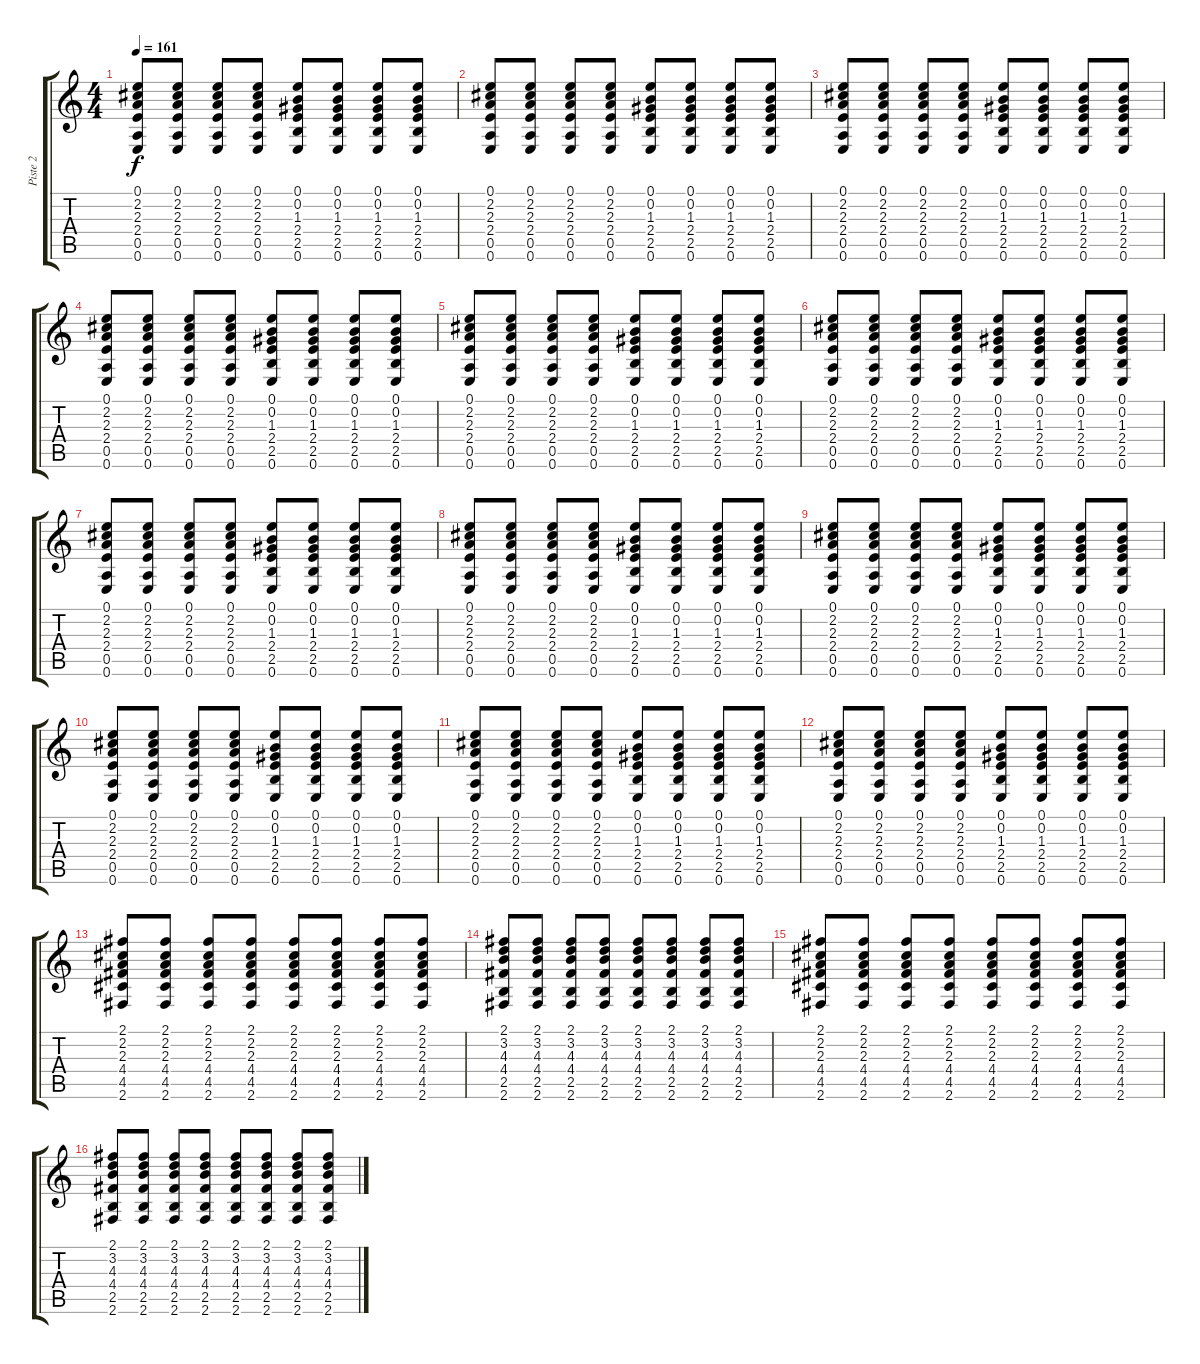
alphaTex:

\track ("Piste 2" "Piste 2") {instrument overdrivenguitar}
\staff {score tabs}
\tuning (E4 B3 G3 D3 A2 E2) {hide}
\ts (4 4)
\tempo 161
\clef g2
\ks c
(0.1 2.2 2.3 2.4 0.5 0.6).8{dy f} (0.1 2.2 2.3 2.4 0.5 0.6).8 (0.1 2.2 2.3 2.4 0.5 0.6).8 (0.1 2.2 2.3 2.4 0.5 0.6).8 (0.1 0.2 1.3 2.4 2.5 0.6).8 (0.1 0.2 1.3 2.4 2.5 0.6).8 (0.1 0.2 1.3 2.4 2.5 0.6).8 (0.1 0.2 1.3 2.4 2.5 0.6).8 |
(0.1 2.2 2.3 2.4 0.5 0.6).8 (0.1 2.2 2.3 2.4 0.5 0.6).8 (0.1 2.2 2.3 2.4 0.5 0.6).8 (0.1 2.2 2.3 2.4 0.5 0.6).8 (0.1 0.2 1.3 2.4 2.5 0.6).8 (0.1 0.2 1.3 2.4 2.5 0.6).8 (0.1 0.2 1.3 2.4 2.5 0.6).8 (0.1 0.2 1.3 2.4 2.5 0.6).8 |
(0.1 2.2 2.3 2.4 0.5 0.6).8 (0.1 2.2 2.3 2.4 0.5 0.6).8 (0.1 2.2 2.3 2.4 0.5 0.6).8 (0.1 2.2 2.3 2.4 0.5 0.6).8 (0.1 0.2 1.3 2.4 2.5 0.6).8 (0.1 0.2 1.3 2.4 2.5 0.6).8 (0.1 0.2 1.3 2.4 2.5 0.6).8 (0.1 0.2 1.3 2.4 2.5 0.6).8 |
(0.1 2.2 2.3 2.4 0.5 0.6).8 (0.1 2.2 2.3 2.4 0.5 0.6).8 (0.1 2.2 2.3 2.4 0.5 0.6).8 (0.1 2.2 2.3 2.4 0.5 0.6).8 (0.1 0.2 1.3 2.4 2.5 0.6).8 (0.1 0.2 1.3 2.4 2.5 0.6).8 (0.1 0.2 1.3 2.4 2.5 0.6).8 (0.1 0.2 1.3 2.4 2.5 0.6).8 |
(0.1 2.2 2.3 2.4 0.5 0.6).8 (0.1 2.2 2.3 2.4 0.5 0.6).8 (0.1 2.2 2.3 2.4 0.5 0.6).8 (0.1 2.2 2.3 2.4 0.5 0.6).8 (0.1 0.2 1.3 2.4 2.5 0.6).8 (0.1 0.2 1.3 2.4 2.5 0.6).8 (0.1 0.2 1.3 2.4 2.5 0.6).8 (0.1 0.2 1.3 2.4 2.5 0.6).8 |
(0.1 2.2 2.3 2.4 0.5 0.6).8 (0.1 2.2 2.3 2.4 0.5 0.6).8 (0.1 2.2 2.3 2.4 0.5 0.6).8 (0.1 2.2 2.3 2.4 0.5 0.6).8 (0.1 0.2 1.3 2.4 2.5 0.6).8 (0.1 0.2 1.3 2.4 2.5 0.6).8 (0.1 0.2 1.3 2.4 2.5 0.6).8 (0.1 0.2 1.3 2.4 2.5 0.6).8 |
(0.1 2.2 2.3 2.4 0.5 0.6).8 (0.1 2.2 2.3 2.4 0.5 0.6).8 (0.1 2.2 2.3 2.4 0.5 0.6).8 (0.1 2.2 2.3 2.4 0.5 0.6).8 (0.1 0.2 1.3 2.4 2.5 0.6).8 (0.1 0.2 1.3 2.4 2.5 0.6).8 (0.1 0.2 1.3 2.4 2.5 0.6).8 (0.1 0.2 1.3 2.4 2.5 0.6).8 |
(0.1 2.2 2.3 2.4 0.5 0.6).8 (0.1 2.2 2.3 2.4 0.5 0.6).8 (0.1 2.2 2.3 2.4 0.5 0.6).8 (0.1 2.2 2.3 2.4 0.5 0.6).8 (0.1 0.2 1.3 2.4 2.5 0.6).8 (0.1 0.2 1.3 2.4 2.5 0.6).8 (0.1 0.2 1.3 2.4 2.5 0.6).8 (0.1 0.2 1.3 2.4 2.5 0.6).8 |
(0.1 2.2 2.3 2.4 0.5 0.6).8 (0.1 2.2 2.3 2.4 0.5 0.6).8 (0.1 2.2 2.3 2.4 0.5 0.6).8 (0.1 2.2 2.3 2.4 0.5 0.6).8 (0.1 0.2 1.3 2.4 2.5 0.6).8 (0.1 0.2 1.3 2.4 2.5 0.6).8 (0.1 0.2 1.3 2.4 2.5 0.6).8 (0.1 0.2 1.3 2.4 2.5 0.6).8 |
(0.1 2.2 2.3 2.4 0.5 0.6).8 (0.1 2.2 2.3 2.4 0.5 0.6).8 (0.1 2.2 2.3 2.4 0.5 0.6).8 (0.1 2.2 2.3 2.4 0.5 0.6).8 (0.1 0.2 1.3 2.4 2.5 0.6).8 (0.1 0.2 1.3 2.4 2.5 0.6).8 (0.1 0.2 1.3 2.4 2.5 0.6).8 (0.1 0.2 1.3 2.4 2.5 0.6).8 |
(0.1 2.2 2.3 2.4 0.5 0.6).8 (0.1 2.2 2.3 2.4 0.5 0.6).8 (0.1 2.2 2.3 2.4 0.5 0.6).8 (0.1 2.2 2.3 2.4 0.5 0.6).8 (0.1 0.2 1.3 2.4 2.5 0.6).8 (0.1 0.2 1.3 2.4 2.5 0.6).8 (0.1 0.2 1.3 2.4 2.5 0.6).8 (0.1 0.2 1.3 2.4 2.5 0.6).8 |
(0.1 2.2 2.3 2.4 0.5 0.6).8 (0.1 2.2 2.3 2.4 0.5 0.6).8 (0.1 2.2 2.3 2.4 0.5 0.6).8 (0.1 2.2 2.3 2.4 0.5 0.6).8 (0.1 0.2 1.3 2.4 2.5 0.6).8 (0.1 0.2 1.3 2.4 2.5 0.6).8 (0.1 0.2 1.3 2.4 2.5 0.6).8 (0.1 0.2 1.3 2.4 2.5 0.6).8 |
(2.1 2.2 2.3 4.4 4.5 2.6).8 (2.1 2.2 2.3 4.4 4.5 2.6).8 (2.1 2.2 2.3 4.4 4.5 2.6).8 (2.1 2.2 2.3 4.4 4.5 2.6).8 (2.1 2.2 2.3 4.4 4.5 2.6).8 (2.1 2.2 2.3 4.4 4.5 2.6).8 (2.1 2.2 2.3 4.4 4.5 2.6).8 (2.1 2.2 2.3 4.4 4.5 2.6).8 |
(2.1 3.2 4.3 4.4 2.5 2.6).8 (2.1 3.2 4.3 4.4 2.5 2.6).8 (2.1 3.2 4.3 4.4 2.5 2.6).8 (2.1 3.2 4.3 4.4 2.5 2.6).8 (2.1 3.2 4.3 4.4 2.5 2.6).8 (2.1 3.2 4.3 4.4 2.5 2.6).8 (2.1 3.2 4.3 4.4 2.5 2.6).8 (2.1 3.2 4.3 4.4 2.5 2.6).8 |
(2.1 2.2 2.3 4.4 4.5 2.6).8 (2.1 2.2 2.3 4.4 4.5 2.6).8 (2.1 2.2 2.3 4.4 4.5 2.6).8 (2.1 2.2 2.3 4.4 4.5 2.6).8 (2.1 2.2 2.3 4.4 4.5 2.6).8 (2.1 2.2 2.3 4.4 4.5 2.6).8 (2.1 2.2 2.3 4.4 4.5 2.6).8 (2.1 2.2 2.3 4.4 4.5 2.6).8 |
(2.1 3.2 4.3 4.4 2.5 2.6).8 (2.1 3.2 4.3 4.4 2.5 2.6).8 (2.1 3.2 4.3 4.4 2.5 2.6).8 (2.1 3.2 4.3 4.4 2.5 2.6).8 (2.1 3.2 4.3 4.4 2.5 2.6).8 (2.1 3.2 4.3 4.4 2.5 2.6).8 (2.1 3.2 4.3 4.4 2.5 2.6).8 (2.1 3.2 4.3 4.4 2.5 2.6).8
